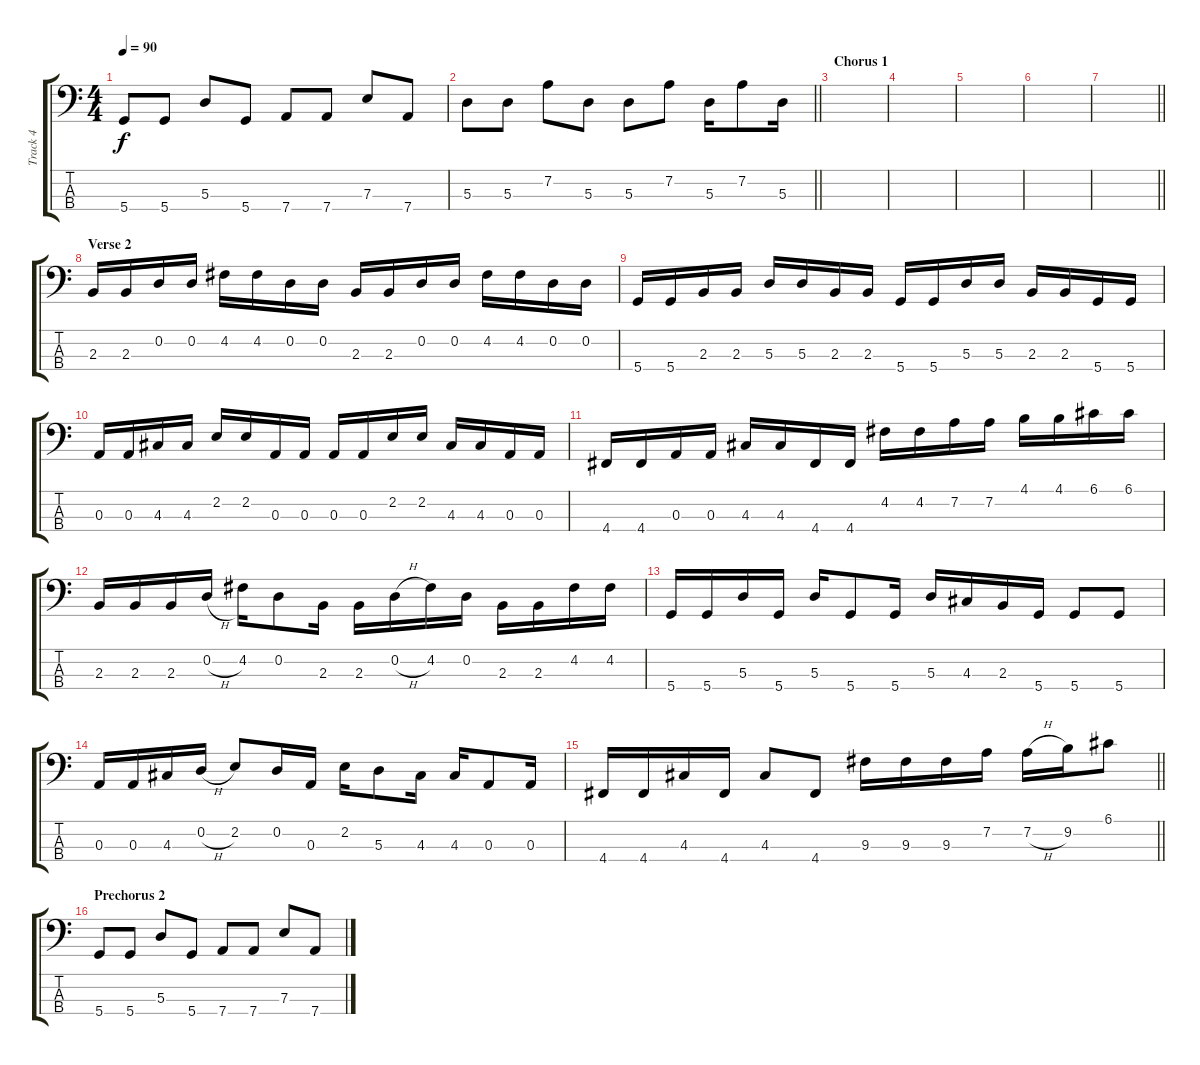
\track ("Track 4" "Track 4") {instrument electricbassfinger}
\staff {score tabs}
\tuning (G2 D2 A1 D1) {hide}
\ts (4 4)
\tempo 90
\clef f4
\ks c
5.4.8{dy f} 5.4.8 5.3.8 5.4.8 7.4.8 7.4.8 7.3.8 7.4.8 |
\barLineRight lightlight
5.3.8 5.3.8 7.2.8 5.3.8 5.3.8 7.2.8 5.3.16 7.2.8 5.3.16 |
\section ("" "Chorus 1")
|
|
|
|
\barLineRight lightlight
|
\section ("" "Verse 2")
2.3.16 2.3.16 0.2.16 0.2.16 4.2.16 4.2.16 0.2.16 0.2.16 2.3.16 2.3.16 0.2.16 0.2.16 4.2.16 4.2.16 0.2.16 0.2.16 |
5.4.16 5.4.16 2.3.16 2.3.16 5.3.16 5.3.16 2.3.16 2.3.16 5.4.16 5.4.16 5.3.16 5.3.16 2.3.16 2.3.16 5.4.16 5.4.16 |
0.3.16 0.3.16 4.3.16 4.3.16 2.2.16 2.2.16 0.3.16 0.3.16 0.3.16 0.3.16 2.2.16 2.2.16 4.3.16 4.3.16 0.3.16 0.3.16 |
4.4.16 4.4.16 0.3.16 0.3.16 4.3.16 4.3.16 4.4.16 4.4.16 4.2.16 4.2.16 7.2.16 7.2.16 4.1.16 4.1.16 6.1.16 6.1.16 |
2.3.16 2.3.16 2.3.16 0.2{h}.16 4.2.16 0.2.8 2.3.16 2.3.16 0.2{h}.16 4.2.16 0.2.16 2.3.16 2.3.16 4.2.16 4.2.16 |
5.4.16 5.4.16 5.3.16 5.4.16 5.3.16 5.4.8 5.4.16 5.3.16 4.3.16 2.3.16 5.4.16 5.4.8 5.4.8 |
0.3.16 0.3.16 4.3.16 0.2{h}.16 2.2.8 0.2.16 0.3.16 2.2.16 5.3.8 4.3.16 4.3.16 0.3.8 0.3.16 |
\barLineRight lightlight
4.4.16 4.4.16 4.3.16 4.4.16 4.3.8 4.4.8 9.3.16 9.3.16 9.3.16 7.2.16 7.2{h}.16 9.2.16 6.1.8 |
\section ("" "Prechorus 2")
5.4.8 5.4.8 5.3.8 5.4.8 7.4.8 7.4.8 7.3.8 7.4.8
